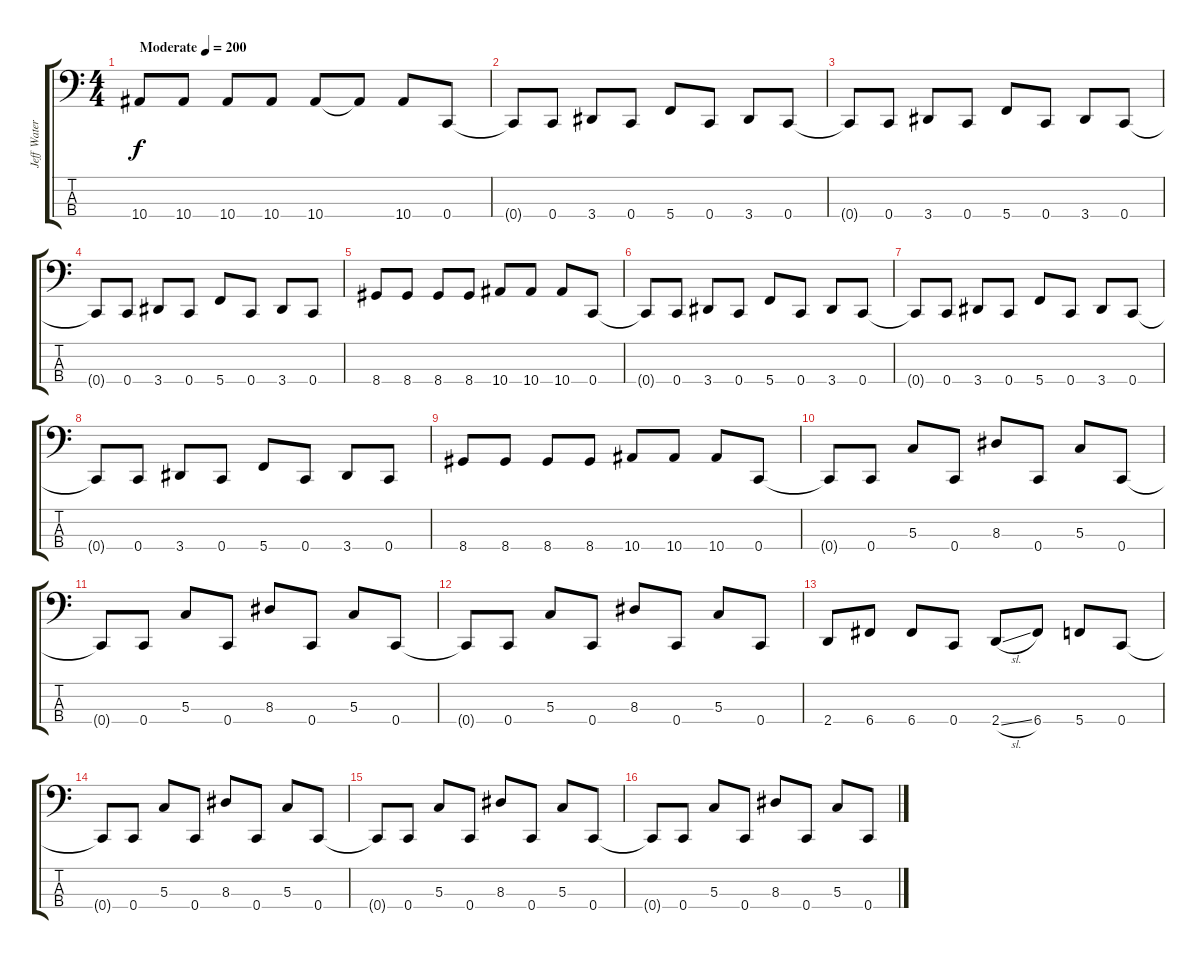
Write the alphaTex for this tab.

\track ("Jeff Waters (in studio)" "Jeff Water") {instrument electricbasspick}
\staff {score tabs}
\tuning (F2 C2 G1 C1) {hide}
\ts (4 4)
\tempo (200 "Moderate")
\clef f4
\ks c
10.4.8{dy f instrument electricbasspick} 10.4.8 10.4.8 10.4.8 10.4.8 10.4{t}.8 10.4.8 0.4.8 |
0.4{t}.8 0.4.8 3.4.8 0.4.8 5.4.8 0.4.8 3.4.8 0.4.8 |
0.4{t}.8 0.4.8 3.4.8 0.4.8 5.4.8 0.4.8 3.4.8 0.4.8 |
0.4{t}.8 0.4.8 3.4.8 0.4.8 5.4.8 0.4.8 3.4.8 0.4.8 |
8.4.8 8.4.8 8.4.8 8.4.8 10.4.8 10.4.8 10.4.8 0.4.8 |
0.4{t}.8 0.4.8 3.4.8 0.4.8 5.4.8 0.4.8 3.4.8 0.4.8 |
0.4{t}.8 0.4.8 3.4.8 0.4.8 5.4.8 0.4.8 3.4.8 0.4.8 |
0.4{t}.8 0.4.8 3.4.8 0.4.8 5.4.8 0.4.8 3.4.8 0.4.8 |
8.4.8 8.4.8 8.4.8 8.4.8 10.4.8 10.4.8 10.4.8 0.4.8 |
0.4{t}.8 0.4.8 5.3.8 0.4.8 8.3.8 0.4.8 5.3.8 0.4.8 |
0.4{t}.8 0.4.8 5.3.8 0.4.8 8.3.8 0.4.8 5.3.8 0.4.8 |
0.4{t}.8 0.4.8 5.3.8 0.4.8 8.3.8 0.4.8 5.3.8 0.4.8 |
2.4.8 6.4.8 6.4.8 0.4.8 2.4{sl}.8 6.4.8 5.4.8 0.4.8 |
0.4{t}.8 0.4.8 5.3.8 0.4.8 8.3.8 0.4.8 5.3.8 0.4.8 |
0.4{t}.8 0.4.8 5.3.8 0.4.8 8.3.8 0.4.8 5.3.8 0.4.8 |
0.4{t}.8 0.4.8 5.3.8 0.4.8 8.3.8 0.4.8 5.3.8 0.4.8
